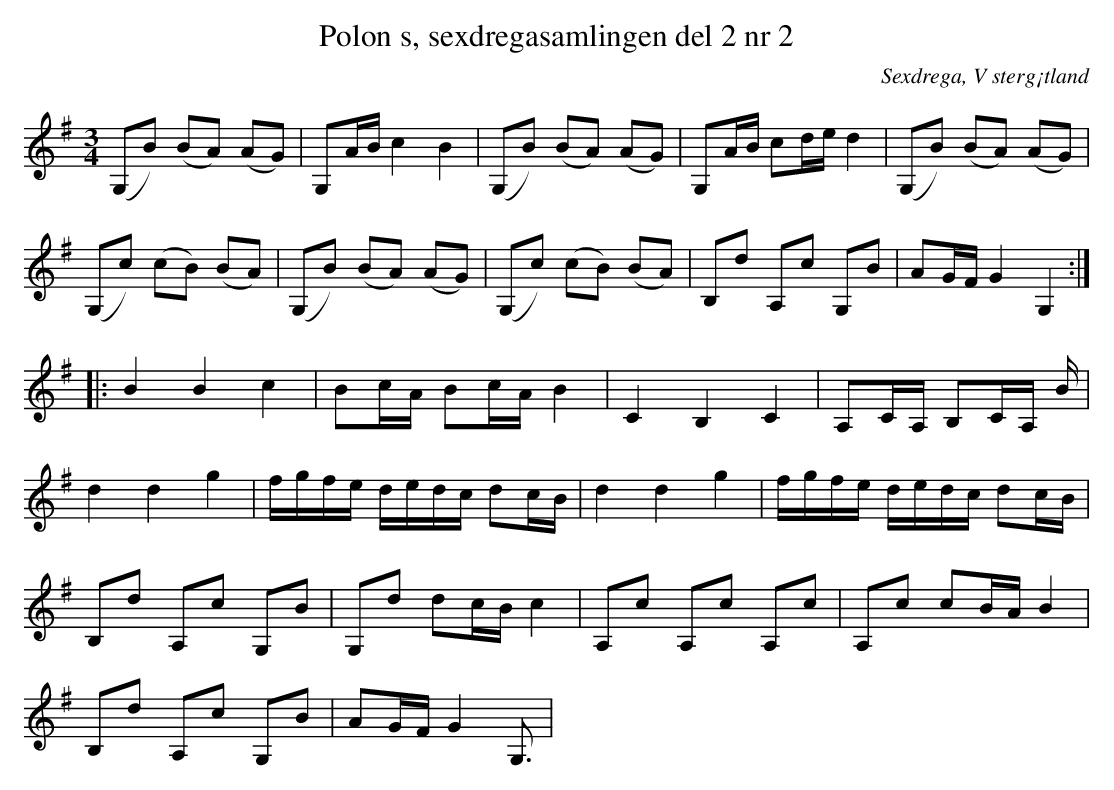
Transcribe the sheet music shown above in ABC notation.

X:1
T: Polon s, sexdregasamlingen del 2 nr 2
O: Sexdrega, V sterg¡tland
M: 3/4
L: 1/16
K: G
(G,2B2) (B2A2) (A2G2) | G,2AB c4 B4 | (G,2B2) (B2A2) (A2G2) | G,2AB c2de d4 | (G,2B2) (B2A2) (A2G2) |
(G,2c2) (c2B2) (B2A2) | (G,2B2) (B2A2) (A2G2) | (G,2c2) (c2B2) (B2A2) | B,2d2 A,2c2 G,2B2 | A2GF G4 G,4 ::
B4 B4 c4 | B2cA B2cA B4 | C4 B,4 C4 | A,2CA, B,2CA, B |
d4 d4 g4 | fgfe dedc d2cB | d4 d4 g4 | fgfe dedc d2cB |
B,2d2 A,2c2 G,2B2 | G,2d2 d2cB c4 | A,2c2 A,2c2 A,2c2 | A,2c2 c2BA B4 |
B,2d2 A,2c2 G,2B2 | A2GF G4 G,3 |
